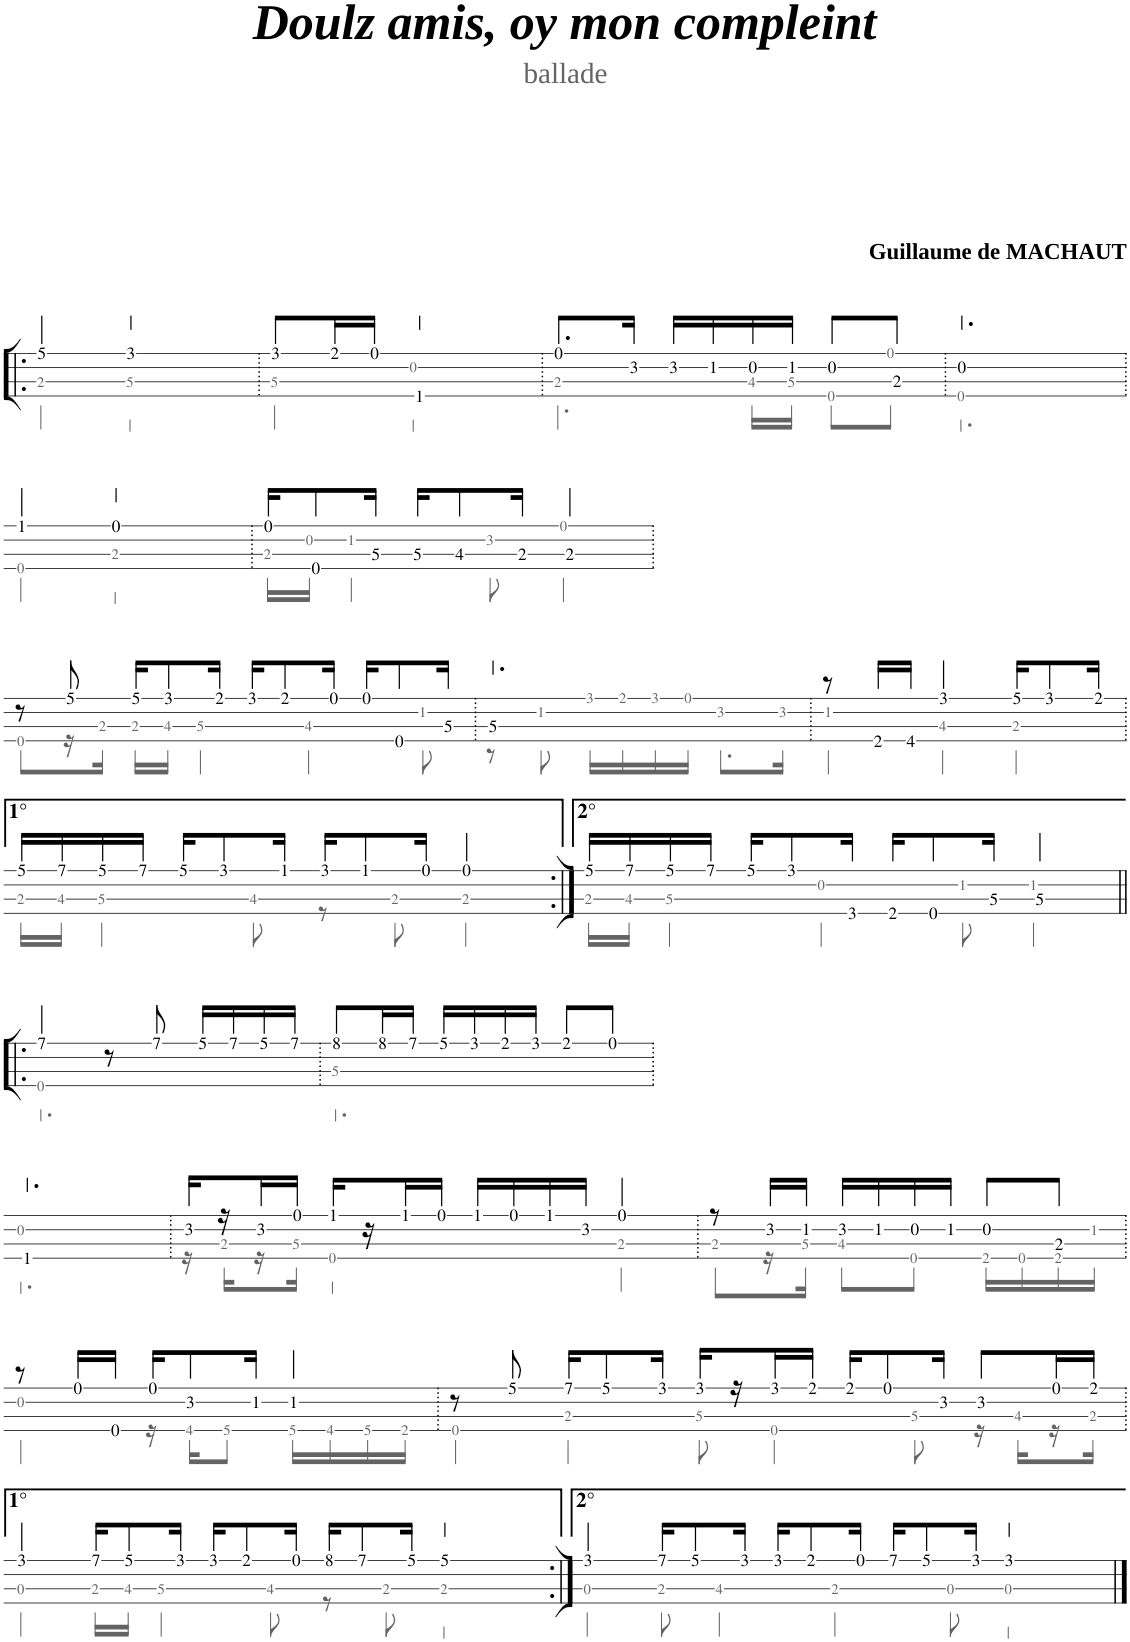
**kern
*part1
*staff1
*I"Ukulélé [Tablature]
*stria4
*k[]
*M3/4
=1!|:
*^
4dd/	4d!i\
2cc/	2f!i\
=2.	=2.
8cc/L	4f!i\
16b/L	.
16a/JJ	.
2g#X/	2e!i\
=3.	=3.
8.a/L	4.d!i\
16g/Jk	.
16g/LL	.
16f/	.
16e/	16e!i\LL
16f/JJ	16f!i\JJ
8e/L	8g!i\L
8d/J	8a!i\J
=4.	=4.
2.e/	2.g!i\
!!LO:LB:g=z	!!
=5.	=5.
4b-X/	4g!i\
2a/	2d!i\
=6.	=6.
16a/KL	16d!i\LL
8g/	16e!i\JJ
.	4f!i\
16f/Jk	.
16f/KL	.
8e/	.
.	8g!i\
16d/Jk	.
4d/	4a!i\
!!LO:LB:g=z	!!
=7.	=7.
8r	8g!i\L
8dd/	16r
.	16d!i\JJ
16dd/KL	16d!i\LL
8cc/	16e!i\JJ
.	4f!i\
16b/Jk	.
16cc/KL	.
8b/	.
.	[8e!i\
16a/Jk	.
16a/KL	8ryy
8g/	.
.	8f!i\
16f/Jk	.
=8.	=8.
2.f/	8r
.	8e!i\]
.	8f!i\
.	16cc!i\LL
.	16b!i\
.	16cc!i\
.	16a!i\JJ
.	8.g!i\L
8ryy	.
.	16g!i\Jk
=9.	=9.
8r	4f!i\
16a/LL	.
16b/JJ	.
4cc/	4e!i\
16dd/KL	4d!i\
8cc/	.
16b/Jk	.
!!LO:LB:g=z	!!
=10.	=10.
16dd/LL	16d!i\LL
16ee/	16e!i\JJ
16dd/	4f!i\
16ee/JJ	.
16dd/KL	.
8cc/	.
.	8e!i\
16b-X/Jk	.
16cc/KL	8r
8b-/	.
.	8d!i\
16a/Jk	.
4a/	4d!i\
=11:|!	=11:|!
16dd/LL	16d!i\LL
16ee/	16e!i\JJ
16dd/	4f!i\
16ee/JJ	.
16dd/KL	.
8cc/	.
.	4e!i\
16b-X/Jk	.
16a/KL	.
8g/	.
.	8f!i\
16f/Jk	.
4f/	4f!i\
!!LO:LB:g=z	!!
=12!|:	=12!|:
4ee/	2.g!i\
8r	.
8ee/	.
16dd/LL	.
16ee/	.
16dd/	.
16ee/JJ	.
=13.	=13.
8ff/L	2.f!i\
16ff/L	.
16ee/JJ	.
16dd/LL	.
16cc/	.
16b/	.
16cc/JJ	.
8b/L	.
8a/J	.
!!LO:LB:g=z	!!
=14.	=14.
2.g#X/	2.e!i\
=15.	=15.
16g/LL	16r
16r	16d!i\LL
16g/	16r
16a/JJ	16f!i\JJ
16b-X/LL	2g!i\
16r	.
16b-/	.
16a/JJ	.
16b-/LL	.
16a/	.
16b-/	.
16g/JJ	.
4a/	4d!i\
=16.	=16.
8r	8d!i\L
16g/LL	16r
16f/JJ	16f!i\JJ
16g/LL	8e!i\L
16f/	.
16e/	8g!i\J
16f/JJ	.
8e/L	16a!i\LL
.	16g!i\
8d/J	16a!i\
.	16f!i\JJ
!!LO:LB:g=z	!!
=17.	=17.
8r	4e!i\
16a/LL	.
16g/JJ	.
16a/KL	16r
8g/	16b!i\KL
.	8cc!i\J
16f/Jk	.
4f/	16cc!i\LL
.	16b!i\
.	16cc!i\
.	16a!i\JJ
=18.	=18.
8r	4g!i\
8dd/	.
16ee/KL	4d!i\
8dd/	.
16cc/Jk	.
16cc/LL	8f!i\
16r	.
16cc/	[8g!i\
16b/JJ	.
16b/KL	8ryy
8a/	.
.	8f!i\
16g/Jk	.
8g/L	16r
.	16e!i\LL
16a/L	16r
16b/JJ	16d!i\JJ
!!LO:LB:g=z	!!
=19.	=19.
4cc/	4c!i\
16ee/KL	8g!i\]
8dd/	.
.	16d!i\LL
16cc/Jk	16e!i\JJ
16cc/KL	4f!i\
8b/	.
16a/Jk	.
16ff/KL	8e!i\
8ee/	.
.	8r
16dd/Jk	.
2dd/	8d!i\
.	2d!i\
8ryy	.
=20:|!	=20:|!
4cc/	4c!i\
16ee/KL	8d!i\
8dd/	.
.	4e!i\
16cc/Jk	.
16cc/KL	.
8b/	.
.	[8d!i\
16a/Jk	.
16ee/KL	8ryy
8dd/	.
.	8c!i\
16cc/Jk	.
2cc/	2c!i\
*v	*v
==21
8d!i\]
=
*-
